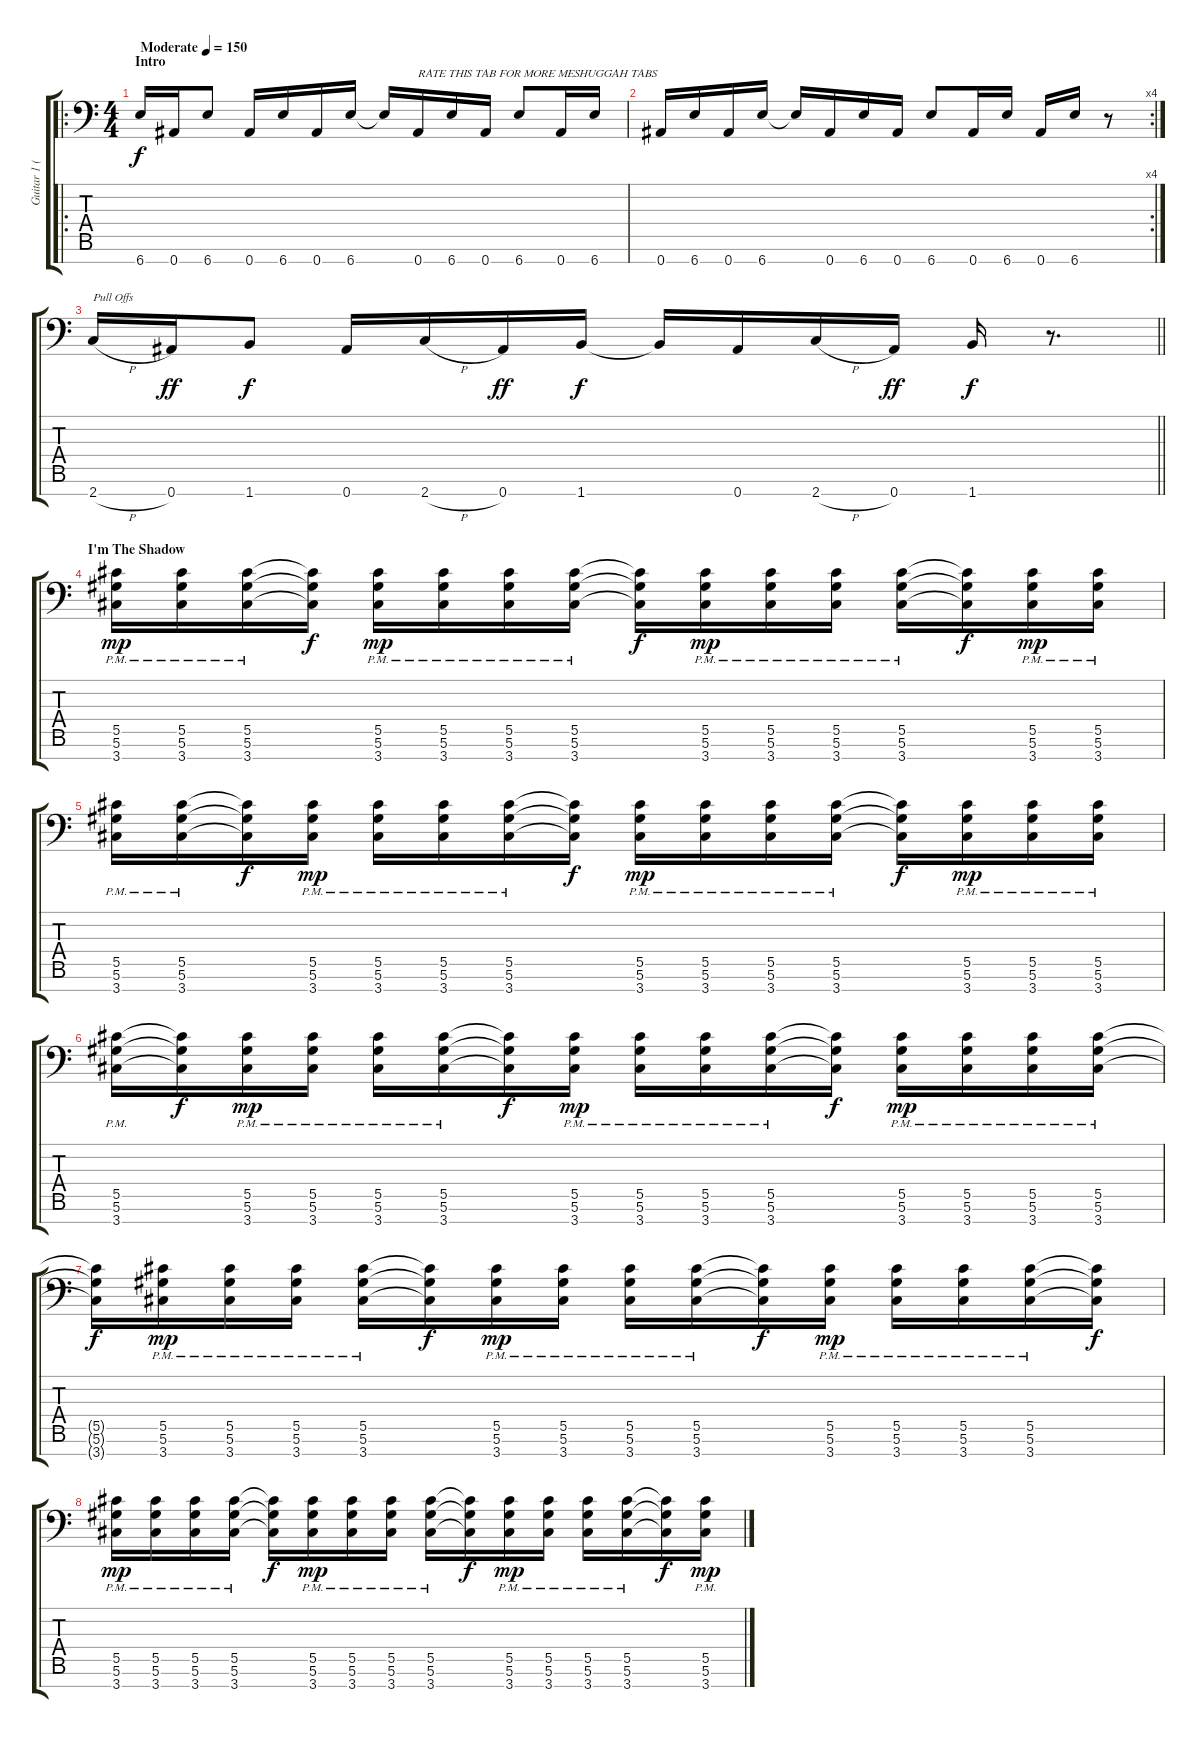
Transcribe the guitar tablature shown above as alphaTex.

\track ("Guitar 1 (Fredrik Thordendal)" "Guitar 1 (") {instrument distortionguitar}
\staff {score tabs}
\tuning (Eb4 Bb3 Gb3 Db3 Ab2 Eb2 Bb1) {hide}
\ro
\ts (4 4)
\section ("" "Intro")
\tempo (150 "Moderate")
\clef f4
\ks c
6.7.16{dy f instrument distortionguitar} 0.7.16 6.7.8 0.7.16 6.7.16 0.7.16 6.7.16 6.7{t}.16 0.7.16{txt "RATE THIS TAB FOR MORE MESHUGGAH TABS"} 6.7.16 0.7.16 6.7.8 0.7.16 6.7.16 |
\rc 4
0.7.16 6.7.16 0.7.16 6.7.16 6.7{t}.16 0.7.16 6.7.16 0.7.16 6.7.8 0.7.16 6.7.16 0.7.16 6.7.16 r.8 |
\barLineRight lightlight
2.7{h}.16{txt "Pull Offs"} 0.7.16{dy ff} 1.7.8{dy f} 0.7.16 2.7{h}.16 0.7.16{dy ff} 1.7.16{dy f} 1.7{t}.16 0.7.16 2.7{h}.16 0.7.16{dy ff} 1.7.16{dy f} r.8{d} |
\section ("" "I'm The Shadow")
(5.5{pm} 5.6{pm} 3.7{pm}).16{dy mp} (5.5{pm} 5.6{pm} 3.7{pm}).16 (5.5{pm} 5.6{pm} 3.7{pm}).16 (5.5{t} 5.6{t} 3.7{t}).16{dy f} (5.5{pm} 5.6{pm} 3.7{pm}).16{dy mp} (5.5{pm} 5.6{pm} 3.7{pm}).16 (5.5{pm} 5.6{pm} 3.7{pm}).16 (5.5{pm} 5.6{pm} 3.7{pm}).16 (5.5{t} 5.6{t} 3.7{t}).16{dy f} (5.5{pm} 5.6{pm} 3.7{pm}).16{dy mp} (5.5{pm} 5.6{pm} 3.7{pm}).16 (5.5{pm} 5.6{pm} 3.7{pm}).16 (5.5{pm} 5.6{pm} 3.7{pm}).16 (5.5{t} 5.6{t} 3.7{t}).16{dy f} (5.5{pm} 5.6{pm} 3.7{pm}).16{dy mp} (5.5{pm} 5.6{pm} 3.7{pm}).16 |
(5.5{pm} 5.6{pm} 3.7{pm}).16 (5.5{pm} 5.6{pm} 3.7{pm}).16 (5.5{t} 5.6{t} 3.7{t}).16{dy f} (5.5{pm} 5.6{pm} 3.7{pm}).16{dy mp} (5.5{pm} 5.6{pm} 3.7{pm}).16 (5.5{pm} 5.6{pm} 3.7{pm}).16 (5.5{pm} 5.6{pm} 3.7{pm}).16 (5.5{t} 5.6{t} 3.7{t}).16{dy f} (5.5{pm} 5.6{pm} 3.7{pm}).16{dy mp} (5.5{pm} 5.6{pm} 3.7{pm}).16 (5.5{pm} 5.6{pm} 3.7{pm}).16 (5.5{pm} 5.6{pm} 3.7{pm}).16 (5.5{t} 5.6{t} 3.7{t}).16{dy f} (5.5{pm} 5.6{pm} 3.7{pm}).16{dy mp} (5.5{pm} 5.6{pm} 3.7{pm}).16 (5.5{pm} 5.6{pm} 3.7{pm}).16 |
(5.5{pm} 5.6{pm} 3.7{pm}).16 (5.5{t} 5.6{t} 3.7{t}).16{dy f} (5.5{pm} 5.6{pm} 3.7{pm}).16{dy mp} (5.5{pm} 5.6{pm} 3.7{pm}).16 (5.5{pm} 5.6{pm} 3.7{pm}).16 (5.5{pm} 5.6{pm} 3.7{pm}).16 (5.5{t} 5.6{t} 3.7{t}).16{dy f} (5.5{pm} 5.6{pm} 3.7{pm}).16{dy mp} (5.5{pm} 5.6{pm} 3.7{pm}).16 (5.5{pm} 5.6{pm} 3.7{pm}).16 (5.5{pm} 5.6{pm} 3.7{pm}).16 (5.5{t} 5.6{t} 3.7{t}).16{dy f} (5.5{pm} 5.6{pm} 3.7{pm}).16{dy mp} (5.5{pm} 5.6{pm} 3.7{pm}).16 (5.5{pm} 5.6{pm} 3.7{pm}).16 (5.5{pm} 5.6{pm} 3.7{pm}).16 |
(5.5{t} 5.6{t} 3.7{t}).16{dy f} (5.5{pm} 5.6{pm} 3.7{pm}).16{dy mp} (5.5{pm} 5.6{pm} 3.7{pm}).16 (5.5{pm} 5.6{pm} 3.7{pm}).16 (5.5{pm} 5.6{pm} 3.7{pm}).16 (5.5{t} 5.6{t} 3.7{t}).16{dy f} (5.5{pm} 5.6{pm} 3.7{pm}).16{dy mp} (5.5{pm} 5.6{pm} 3.7{pm}).16 (5.5{pm} 5.6{pm} 3.7{pm}).16 (5.5{pm} 5.6{pm} 3.7{pm}).16 (5.5{t} 5.6{t} 3.7{t}).16{dy f} (5.5{pm} 5.6{pm} 3.7{pm}).16{dy mp} (5.5{pm} 5.6{pm} 3.7{pm}).16 (5.5{pm} 5.6{pm} 3.7{pm}).16 (5.5{pm} 5.6{pm} 3.7{pm}).16 (5.5{t} 5.6{t} 3.7{t}).16{dy f} |
(5.5{pm} 5.6{pm} 3.7{pm}).16{dy mp} (5.5{pm} 5.6{pm} 3.7{pm}).16 (5.5{pm} 5.6{pm} 3.7{pm}).16 (5.5{pm} 5.6{pm} 3.7{pm}).16 (5.5{t} 5.6{t} 3.7{t}).16{dy f} (5.5{pm} 5.6{pm} 3.7{pm}).16{dy mp} (5.5{pm} 5.6{pm} 3.7{pm}).16 (5.5{pm} 5.6{pm} 3.7{pm}).16 (5.5{pm} 5.6{pm} 3.7{pm}).16 (5.5{t} 5.6{t} 3.7{t}).16{dy f} (5.5{pm} 5.6{pm} 3.7{pm}).16{dy mp} (5.5{pm} 5.6{pm} 3.7{pm}).16 (5.5{pm} 5.6{pm} 3.7{pm}).16 (5.5{pm} 5.6{pm} 3.7{pm}).16 (5.5{t} 5.6{t} 3.7{t}).16{dy f} (5.5{pm} 5.6{pm} 3.7{pm}).16{dy mp}
